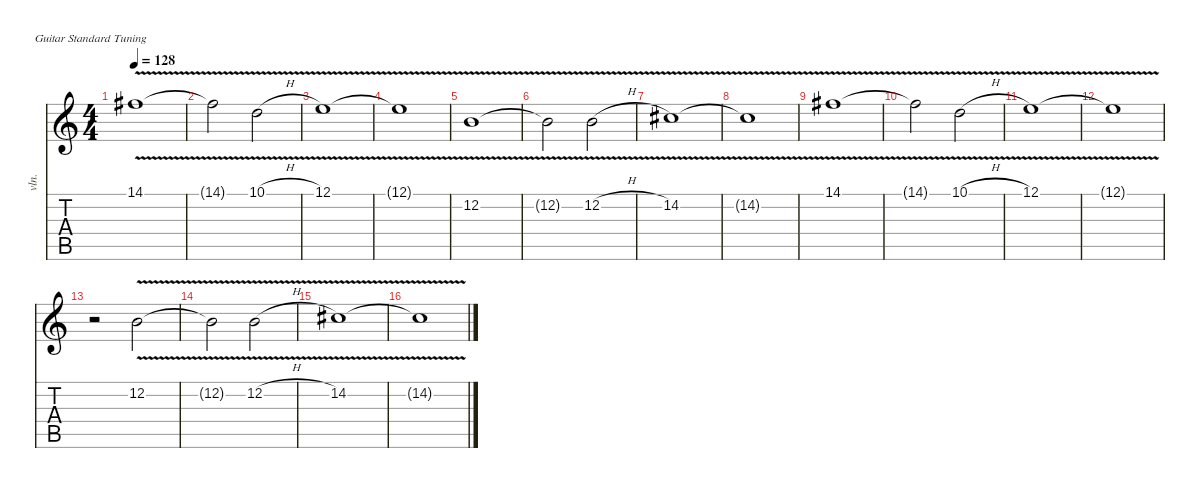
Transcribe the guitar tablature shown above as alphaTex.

\defaultSystemsLayout 4
\hideDynamics
\bracketExtendMode nobrackets
\otherSystemsTrackNameOrientation horizontal
\track ("Slide Guitar 2" "vln.") {instrument violin}
\staff {score tabs}
\tuning (E4 B3 G3 D3 A2 E2)
\ts (4 4)
\tempo 128
\clef g2
\ks c
14.1{v acc #}.1{dy f beam Down} |
14.1{v t acc #}.2{beam Down} 10.1{v h}.2{beam Down} |
12.1{v}.1{beam Down} |
12.1{v t}.1{beam Down} |
12.2{v}.1{beam Down} |
12.2{v t}.2{beam Down} 12.2{v h}.2{beam Down} |
14.2{v acc #}.1{beam Down} |
14.2{v t acc #}.1{beam Down} |
14.1{v acc #}.1{beam Down} |
14.1{v t acc #}.2{beam Down} 10.1{v h}.2{beam Down} |
12.1{v}.1{beam Down} |
12.1{v t}.1{beam Down} |
r.2{beam Down} 12.2{v}.2{beam Down} |
12.2{v t}.2{beam Down} 12.2{v h}.2{beam Down} |
14.2{v acc #}.1{beam Down} |
14.2{v t acc #}.1{beam Down}
